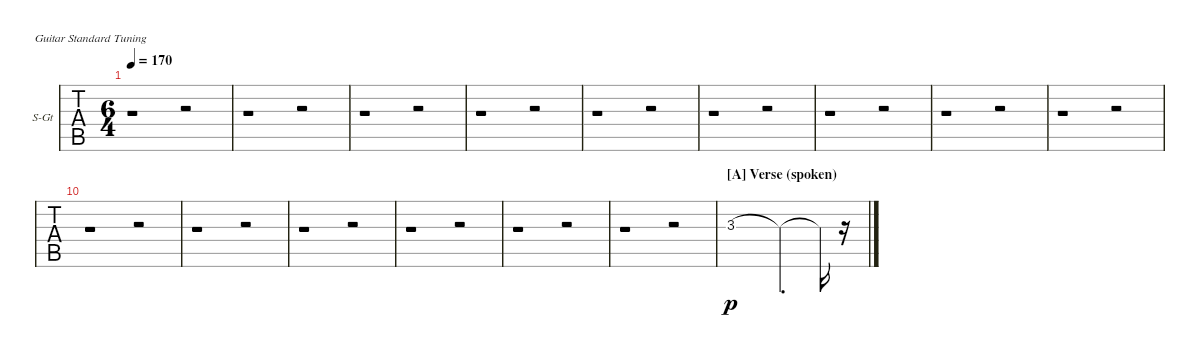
\bracketExtendMode nobrackets
\firstSystemTrackNameOrientation horizontal
\otherSystemsTrackNameOrientation horizontal
\defaultBarNumberDisplay FirstOfSystem
\track ("Vocals" "S-Gt") {instrument electricgrandpiano}
\staff {tabs}
\tuning (E4 B3 G3 D3 A2 E2)
\displaytranspose 12
\ts (6 4)
\beaming (8 6 6)
\tempo 170
\clef g2
\ks c
r.1{dy p instrument electricgrandpiano} r.2 |
r.1 r.2 |
r.1 r.2 |
r.1 r.2 |
r.1 r.2 |
r.1 r.2 |
r.1 r.2 |
r.1 r.2 |
r.1 r.2 |
r.1 r.2 |
r.1 r.2 |
r.1 r.2 |
r.1 r.2 |
r.1 r.2 |
r.1 r.2 |
\section ("A" "Verse (spoken)")
3.3.1 3.3{t}.4{d} 3.3{t}.16 r.16
